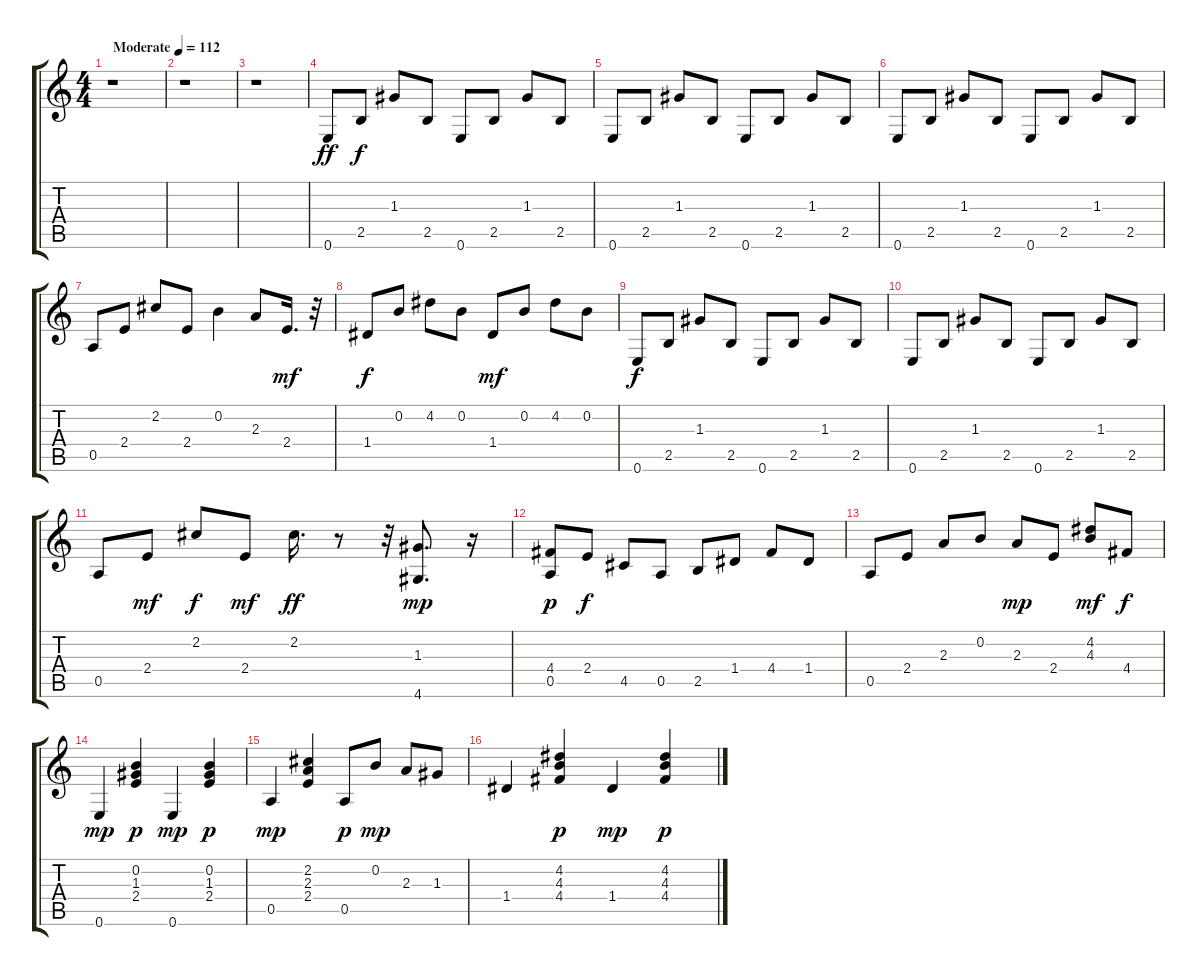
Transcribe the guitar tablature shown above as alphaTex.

\track "" {instrument acousticguitarnylon}
\staff {score tabs}
\tuning (E4 B3 G3 D3 A2 E2) {hide}
\ts (4 4)
\tempo (112 "Moderate")
\clef g2
\ks c
r.1{dy ff instrument acousticguitarnylon} |
r.1 |
r.1 |
0.6.8 2.5.8{dy f} 1.3.8 2.5.8 0.6.8 2.5.8 1.3.8 2.5.8 |
0.6.8 2.5.8 1.3.8 2.5.8 0.6.8 2.5.8 1.3.8 2.5.8 |
0.6.8 2.5.8 1.3.8 2.5.8 0.6.8 2.5.8 1.3.8 2.5.8 |
0.5.8 2.4.8 2.2.8 2.4.8 0.2.4 2.3.8 2.4.16{d dy mf} r.32 |
1.4.8{dy f} 0.2.8 4.2.8 0.2.8 1.4.8{dy mf} 0.2.8 4.2.8 0.2.8 |
0.6.8{dy f} 2.5.8 1.3.8 2.5.8 0.6.8 2.5.8 1.3.8 2.5.8 |
0.6.8 2.5.8 1.3.8 2.5.8 0.6.8 2.5.8 1.3.8 2.5.8 |
0.5.8 2.4.8{dy mf} 2.2.8{dy f} 2.4.8{dy mf} 2.2.16{d dy ff} r.8 r.32 (1.3 4.6).8{d dy mp} r.16 |
(4.4 0.5).8{dy p} 2.4.8{dy f} 4.5.8 0.5.8 2.5.8 1.4.8 4.4.8 1.4.8 |
0.5.8 2.4.8 2.3.8 0.2.8 2.3.8{dy mp} 2.4.8 (4.2 4.3).8{dy mf} 4.4.8{dy f} |
0.6.4{dy mp} (0.2 1.3 2.4).4{dy p} 0.6.4{dy mp} (0.2 1.3 2.4).4{dy p} |
0.5.4{dy mp} (2.2 2.3 2.4).4 0.5.8{dy p} 0.2.8{dy mp} 2.3.8 1.3.8 |
1.4.4 (4.2 4.3 4.4).4{dy p} 1.4.4{dy mp} (4.2 4.3 4.4).4{dy p}
